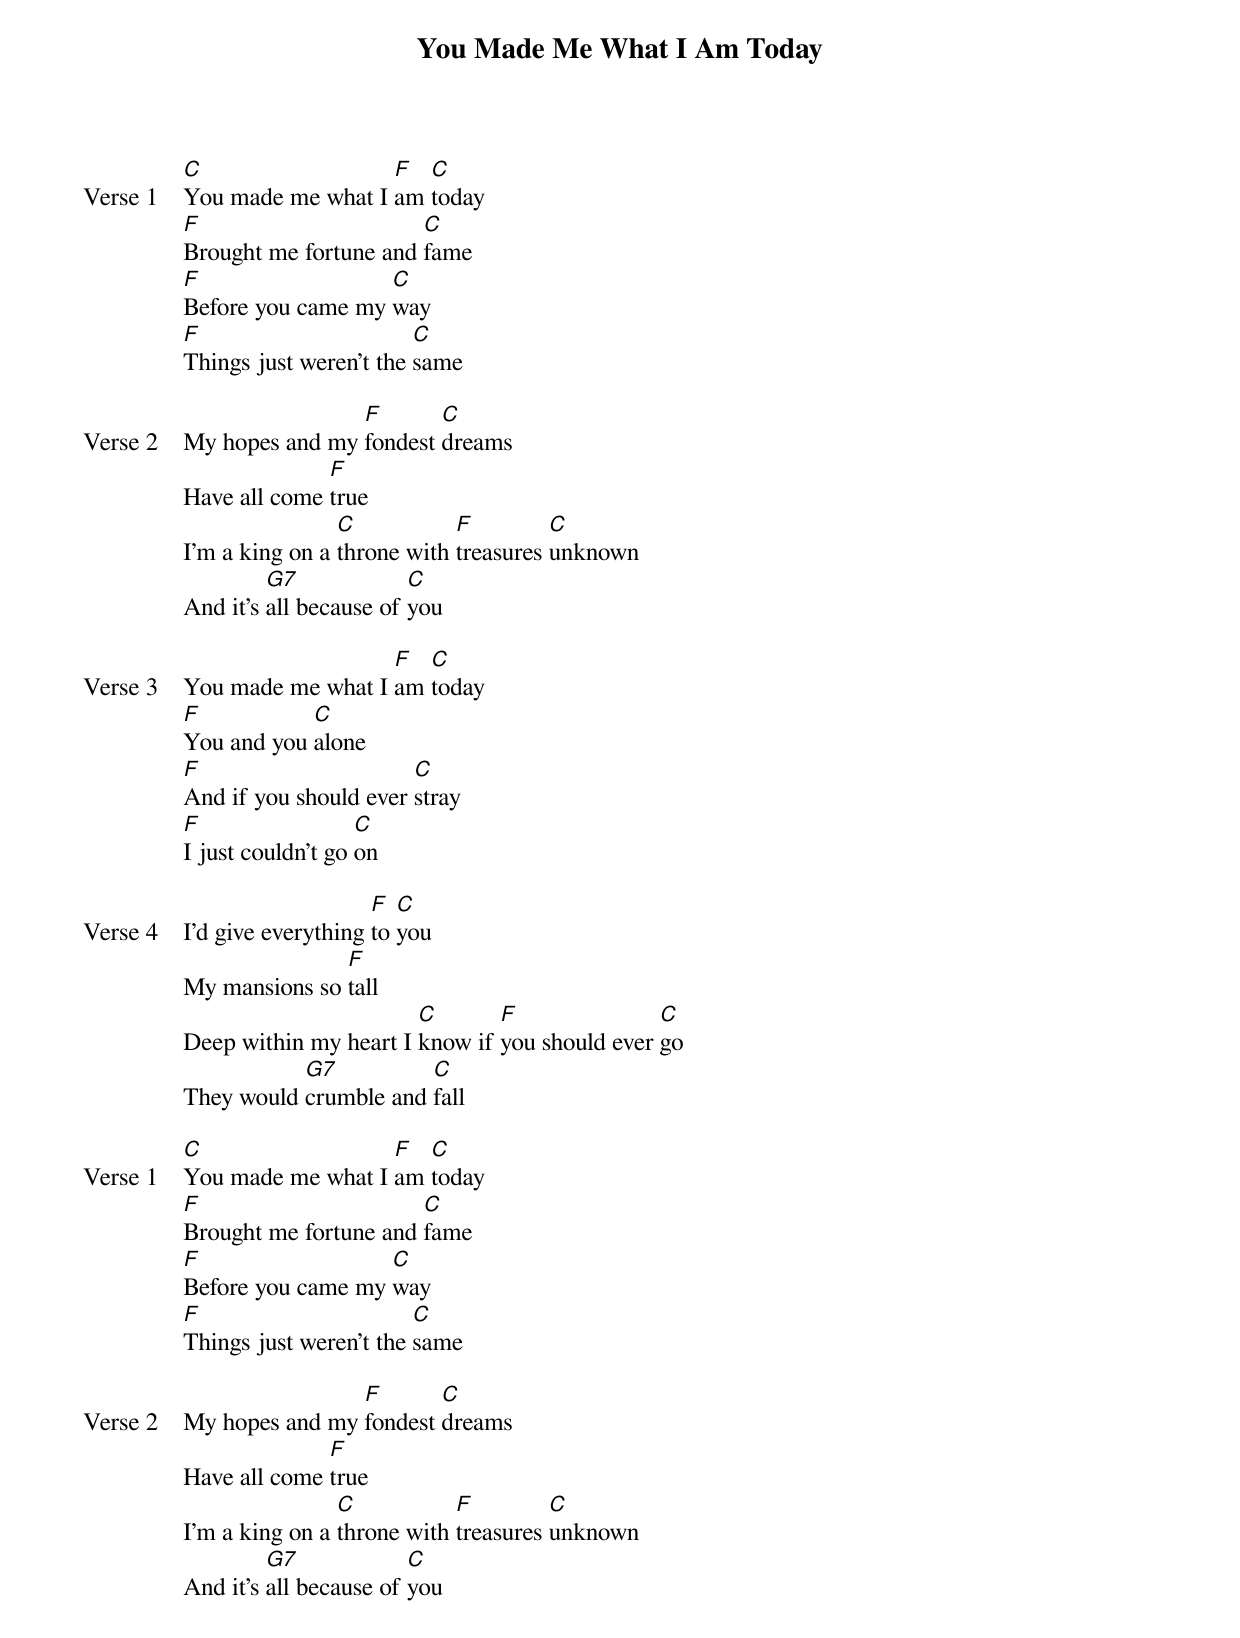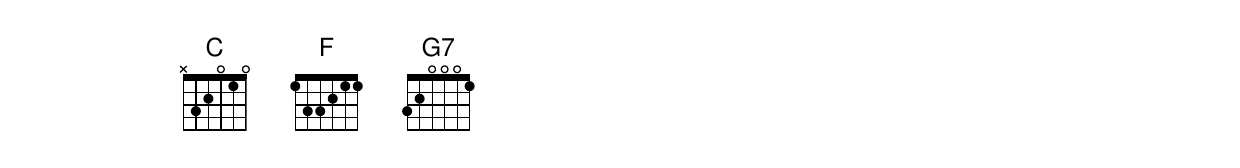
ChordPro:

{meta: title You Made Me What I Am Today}
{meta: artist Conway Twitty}
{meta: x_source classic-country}
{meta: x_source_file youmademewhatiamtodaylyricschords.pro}
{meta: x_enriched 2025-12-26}

{start_of_verse: Verse 1}
[C]You made me what I [F]am [C]today
[F]Brought me fortune and [C]fame
[F]Before you came my [C]way
[F]Things just weren't the [C]same
{end_of_verse}

{start_of_verse: Verse 2}
My hopes and my [F]fondest [C]dreams
Have all come [F]true
I'm a king on a [C]throne with [F]treasures [C]unknown
And it's [G7]all because of [C]you
{end_of_verse}

{start_of_verse: Verse 3}
You made me what I [F]am [C]today
[F]You and you [C]alone
[F]And if you should ever [C]stray
[F]I just couldn't go [C]on
{end_of_verse}

{start_of_verse: Verse 4}
I'd give everything [F]to [C]you
My mansions so [F]tall
Deep within my heart I [C]know if [F]you should ever [C]go
They would [G7]crumble and [C]fall
{end_of_verse}

{start_of_verse: Verse 1}
[C]You made me what I [F]am [C]today
[F]Brought me fortune and [C]fame
[F]Before you came my [C]way
[F]Things just weren't the [C]same
{end_of_verse}

{start_of_verse: Verse 2}
My hopes and my [F]fondest [C]dreams
Have all come [F]true
I'm a king on a [C]throne with [F]treasures [C]unknown
And it's [G7]all because of [C]you
{end_of_verse}
